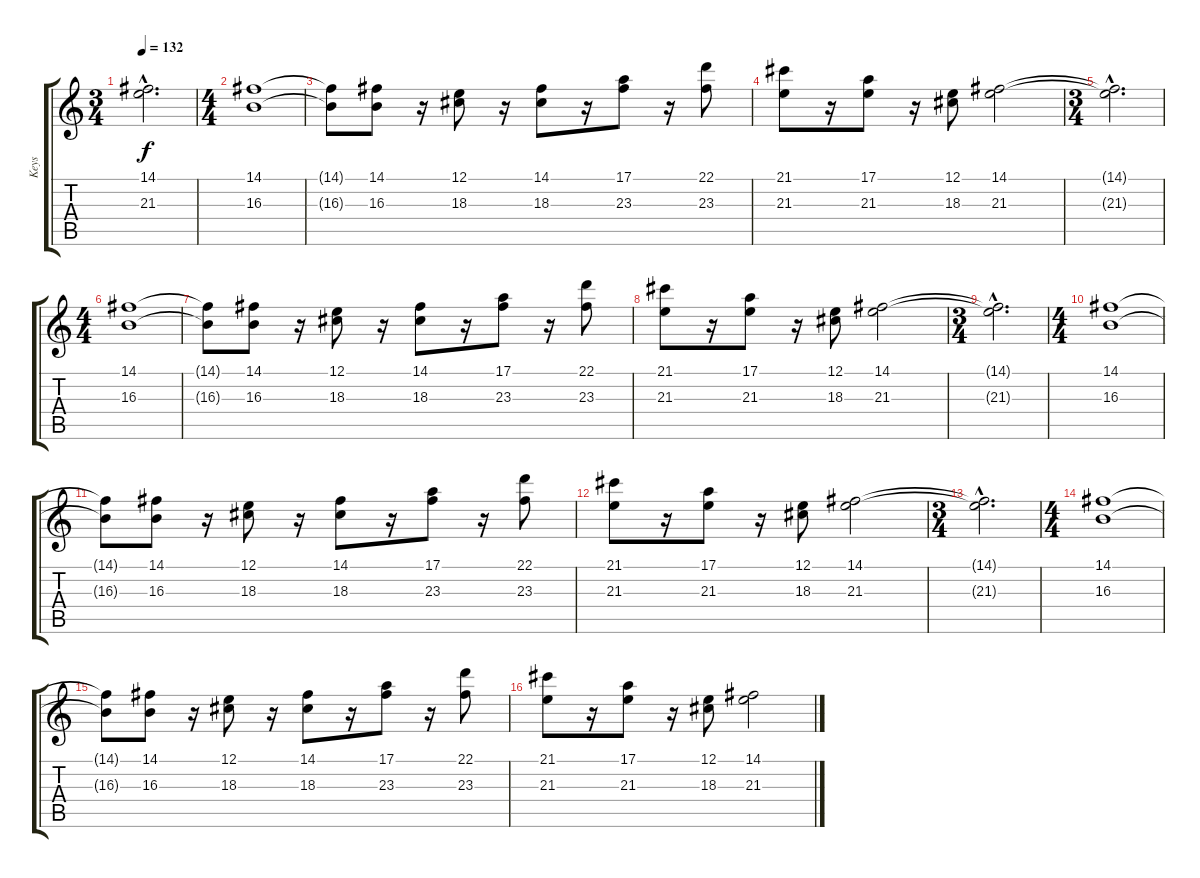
\track ("Keys" "Keys") {instrument rockorgan}
\staff {score tabs}
\tuning (E4 B3 G3 D3 A2 E2) {hide}
\ts (3 4)
\tempo 132
\clef g2
\ks c
(14.1{hac t} 21.3{hac t}).2{d dy f} |
\ts (4 4)
(14.1 16.3).1 |
(14.1{t} 16.3{t}).8 (14.1 16.3).8 r.16 (12.1 18.3).8 r.16 (14.1 18.3).8 r.16 (17.1 23.3).8 r.16 (22.1 23.3).8 |
(21.1 21.3).8 r.16 (17.1 21.3).8 r.16 (12.1 18.3).8 (14.1 21.3).2 |
\ts (3 4)
(14.1{hac t} 21.3{hac t}).2{d} |
\ts (4 4)
(14.1 16.3).1 |
(14.1{t} 16.3{t}).8 (14.1 16.3).8 r.16 (12.1 18.3).8 r.16 (14.1 18.3).8 r.16 (17.1 23.3).8 r.16 (22.1 23.3).8 |
(21.1 21.3).8 r.16 (17.1 21.3).8 r.16 (12.1 18.3).8 (14.1 21.3).2 |
\ts (3 4)
(14.1{hac t} 21.3{hac t}).2{d} |
\ts (4 4)
(14.1 16.3).1 |
(14.1{t} 16.3{t}).8 (14.1 16.3).8 r.16 (12.1 18.3).8 r.16 (14.1 18.3).8 r.16 (17.1 23.3).8 r.16 (22.1 23.3).8 |
(21.1 21.3).8 r.16 (17.1 21.3).8 r.16 (12.1 18.3).8 (14.1 21.3).2 |
\ts (3 4)
(14.1{hac t} 21.3{hac t}).2{d} |
\ts (4 4)
(14.1 16.3).1 |
(14.1{t} 16.3{t}).8 (14.1 16.3).8 r.16 (12.1 18.3).8 r.16 (14.1 18.3).8 r.16 (17.1 23.3).8 r.16 (22.1 23.3).8 |
(21.1 21.3).8 r.16 (17.1 21.3).8 r.16 (12.1 18.3).8 (14.1 21.3).2
